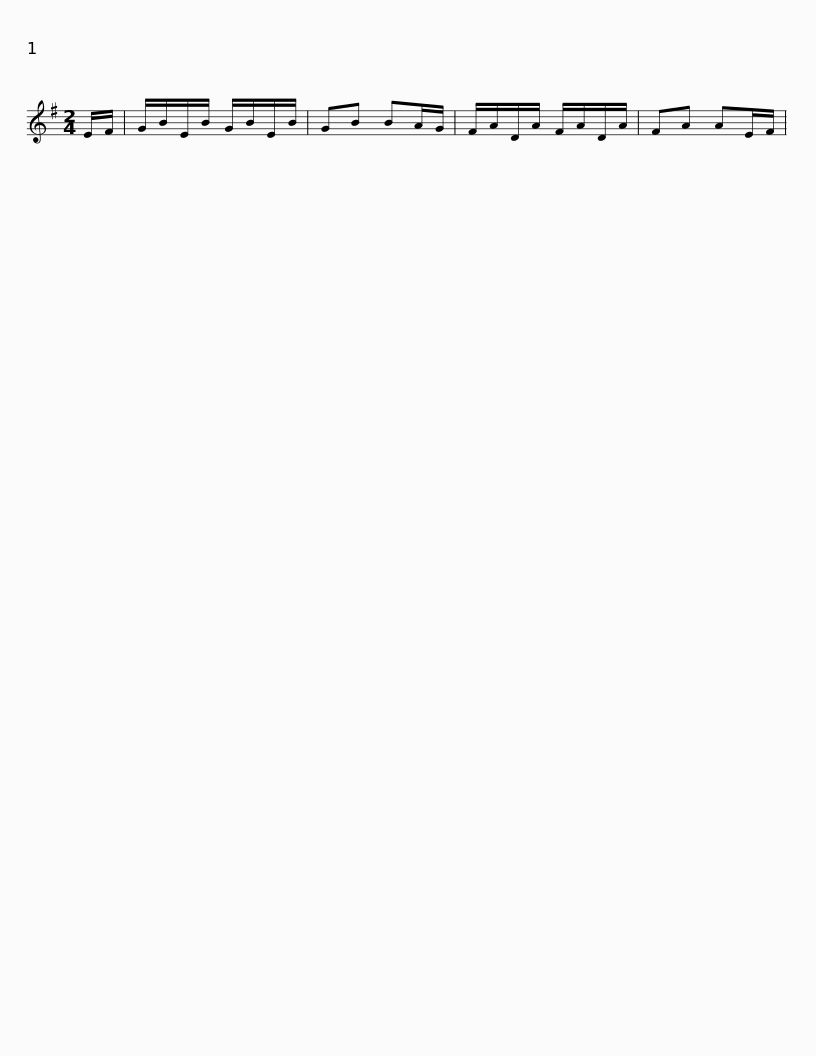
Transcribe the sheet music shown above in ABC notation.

X:1
L:1/8
M:2/4
I:linebreak $
K:G
V:1 treble
V:1
 E/F/ | G/B/E/B/ G/B/E/B/ | GB BA/G/ | F/A/D/A/ F/A/D/A/ | FA AE/F/ | %5
